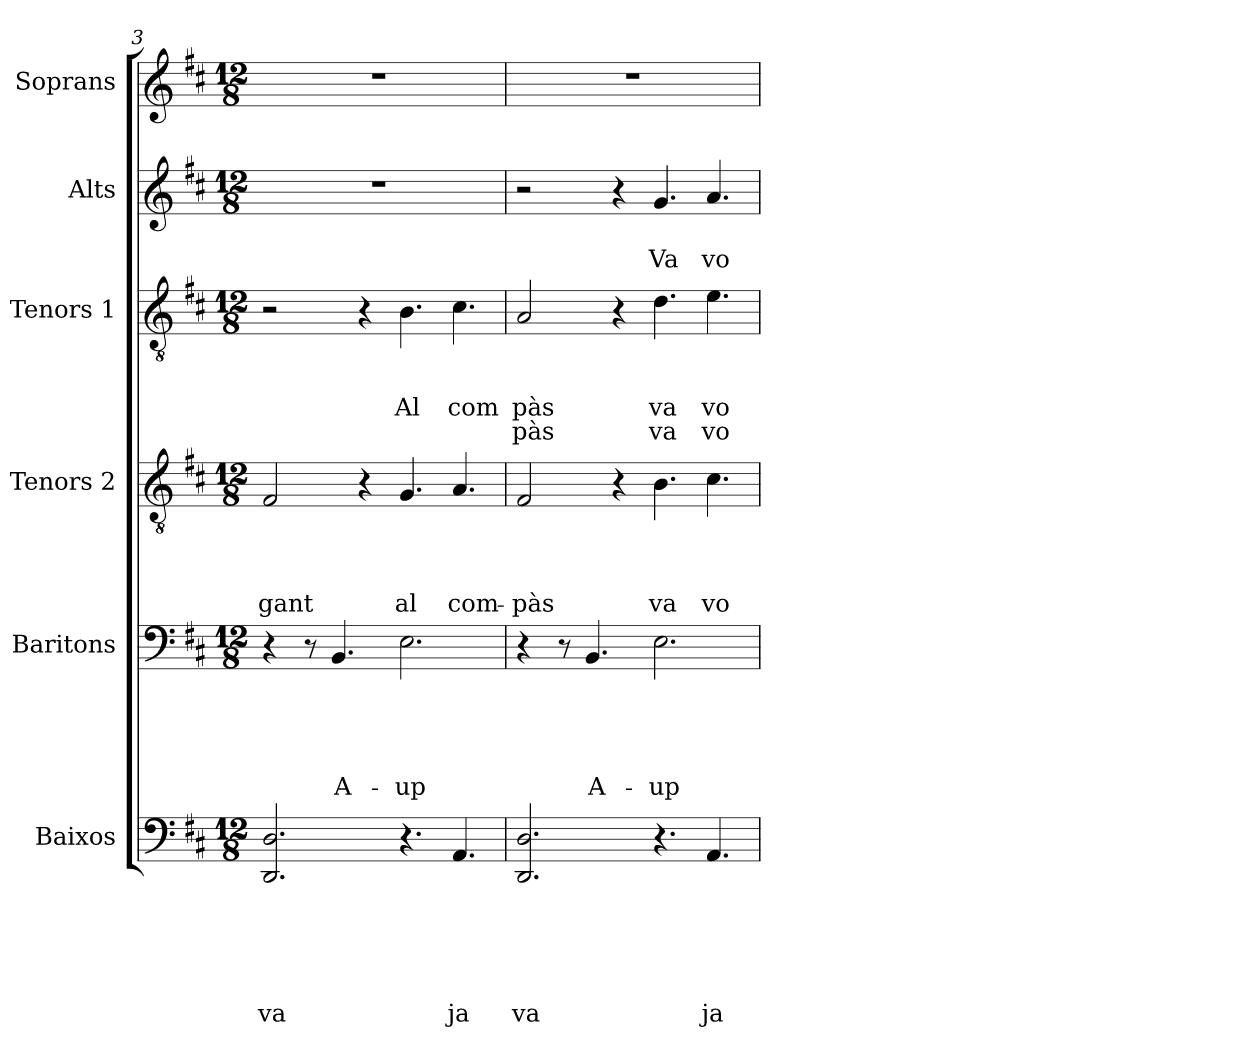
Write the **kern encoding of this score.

**kern	**text	**text	**text	**text	**text	**text	**kern	**text	**text	**text	**text	**text	**kern	**text	**text	**text	**text	**kern	**text	**text	**text	**text	**kern	**text	**text	**kern
*part6	*part6	*part6	*part6	*part6	*part6	*part6	*part5	*part5	*part5	*part5	*part5	*part5	*part4	*part4	*part4	*part4	*part4	*part3	*part3	*part3	*part3	*part3	*part2	*part2	*part2	*part1
*staff6	*staff6	*staff6	*staff6	*staff6	*staff6	*staff6	*staff5	*staff5	*staff5	*staff5	*staff5	*staff5	*staff4	*staff4	*staff4	*staff4	*staff4	*staff3	*staff3	*staff3	*staff3	*staff3	*staff2	*staff2	*staff2	*staff1
*I"Baixos	*	*	*	*	*	*	*I"Baritons	*	*	*	*	*	*I"Tenors 2	*	*	*	*	*I"Tenors 1	*	*	*	*	*I"Alts	*	*	*I"Soprans
*I'Bxos	*	*	*	*	*	*	*I'Barits	*	*	*	*	*	*I'Tens 2	*	*	*	*	*I'Tens 1	*	*	*	*	*I'Alts	*	*	*I'Soprs
*clefF4	*	*	*	*	*	*	*clefF4	*	*	*	*	*	*clefGv2	*	*	*	*	*clefGv2	*	*	*	*	*clefG2	*	*	*clefG2
*k[f#c#]	*	*	*	*	*	*	*k[f#c#]	*	*	*	*	*	*k[f#c#]	*	*	*	*	*k[f#c#]	*	*	*	*	*k[f#c#]	*	*	*k[f#c#]
*D:	*	*	*	*	*	*	*D:	*	*	*	*	*	*D:	*	*	*	*	*D:	*	*	*	*	*D:	*	*	*D:
*M12/8	*	*	*	*	*	*	*M12/8	*	*	*	*	*	*M12/8	*	*	*	*	*M12/8	*	*	*	*	*M12/8	*	*	*M12/8
=3	=3	=3	=3	=3	=3	=3	=3	=3	=3	=3	=3	=3	=3	=3	=3	=3	=3	=3	=3	=3	=3	=3	=3	=3	=3	=3
2.DD/ 2.D/	.	.	.	.	.	va	4r	.	.	.	.	.	2F#/	.	.	.	-gant	2r	.	.	.	.	1.r	.	.	1.r
.	.	.	.	.	.	.	8r	.	.	.	.	.	.	.	.	.	.	.	.	.	.	.	.	.	.	.
.	.	.	.	.	.	.	4.BB/	.	.	.	.	A-	.	.	.	.	.	.	.	.	.	.	.	.	.	.
.	.	.	.	.	.	.	.	.	.	.	.	.	4r	.	.	.	.	4r	.	.	.	.	.	.	.	.
4.r	.	.	.	.	.	.	2.E\	.	.	.	.	-up	4.G/	.	.	.	al	4.B\	.	.	Al	.	.	.	.	.
4.AA/	.	.	.	.	.	ja	.	.	.	.	.	.	4.A/	.	.	.	com-	4.c#\	.	.	com	.	.	.	.	.
=4	=4	=4	=4	=4	=4	=4	=4	=4	=4	=4	=4	=4	=4	=4	=4	=4	=4	=4	=4	=4	=4	=4	=4	=4	=4	=4
2.DD/ 2.D/	.	.	.	.	.	va	4r	.	.	.	.	.	2F#/	.	.	.	-pàs	2A/	.	.	pàs	pàs	2r	.	.	1.r
.	.	.	.	.	.	.	8r	.	.	.	.	.	.	.	.	.	.	.	.	.	.	.	.	.	.	.
.	.	.	.	.	.	.	4.BB/	.	.	.	.	A-	.	.	.	.	.	.	.	.	.	.	.	.	.	.
.	.	.	.	.	.	.	.	.	.	.	.	.	4r	.	.	.	.	4r	.	.	.	.	4r	.	.	.
4.r	.	.	.	.	.	.	2.E\	.	.	.	.	-up	4.B\	.	.	.	va	4.d\	.	.	va	va	4.g/	.	Va	.
4.AA/	.	.	.	.	.	ja	.	.	.	.	.	.	4.c#\	.	.	.	vo-	4.e\	.	.	vo-	vo-	4.a/	.	vo	.
=	=	=	=	=	=	=	=	=	=	=	=	=	=	=	=	=	=	=	=	=	=	=	=	=	=	=
*-	*-	*-	*-	*-	*-	*-	*-	*-	*-	*-	*-	*-	*-	*-	*-	*-	*-	*-	*-	*-	*-	*-	*-	*-	*-	*-
